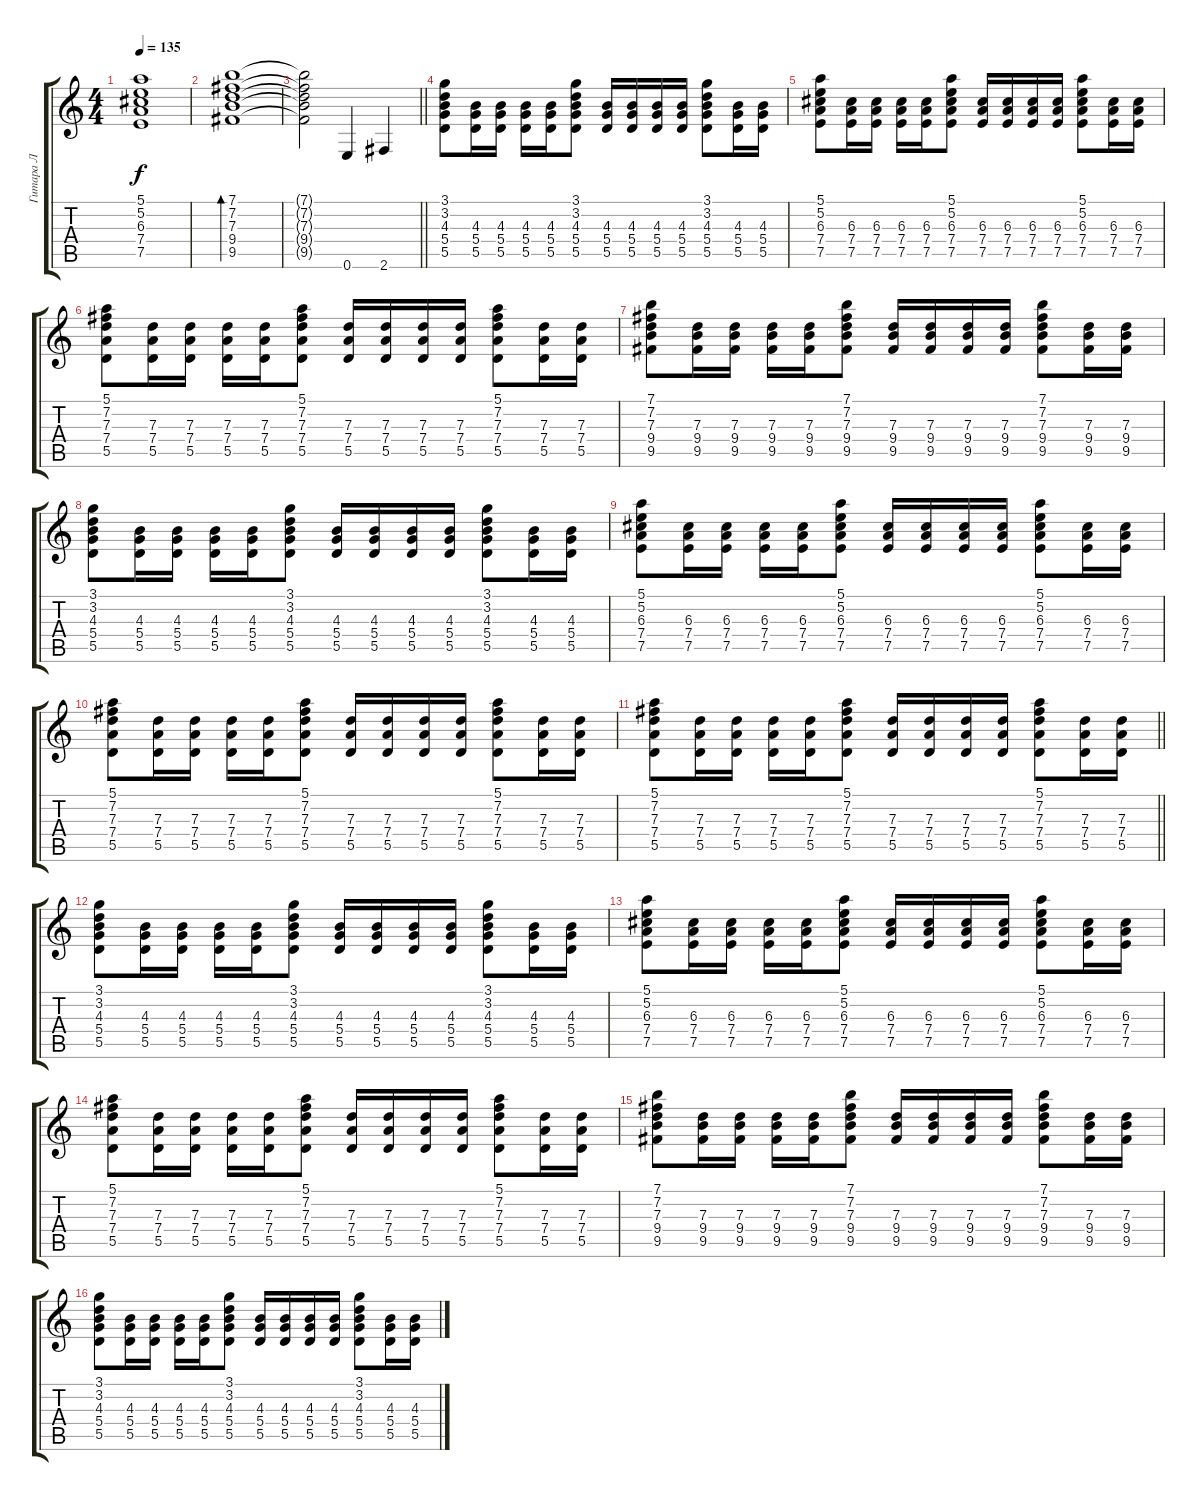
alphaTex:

\track ("Гитара Л" "Гитара Л") {instrument overdrivenguitar}
\staff {score tabs}
\tuning (E4 B3 G3 D3 A2 E2) {hide}
\ts (4 4)
\tempo 135
\clef g2
\ks c
(5.1{t} 5.2{t} 6.3{t} 7.4{t} 7.5{t}).1{dy f} |
(7.1 7.2 7.3 9.4 9.5).1{bd 240} |
\barLineRight lightlight
(7.1{t} 7.2{t} 7.3{t} 9.4{t} 9.5{t}).2 0.6.4 2.6.4 |
\section ("" " ")
(3.1 3.2 4.3 5.4 5.5).8 (4.3 5.4 5.5).16 (4.3 5.4 5.5).16 (4.3 5.4 5.5).16 (4.3 5.4 5.5).16 (3.1 3.2 4.3 5.4 5.5).8 (4.3 5.4 5.5).16 (4.3 5.4 5.5).16 (4.3 5.4 5.5).16 (4.3 5.4 5.5).16 (3.1 3.2 4.3 5.4 5.5).8 (4.3 5.4 5.5).16 (4.3 5.4 5.5).16 |
(5.1 5.2 6.3 7.4 7.5).8 (6.3 7.4 7.5).16 (6.3 7.4 7.5).16 (6.3 7.4 7.5).16 (6.3 7.4 7.5).16 (5.1 5.2 6.3 7.4 7.5).8 (6.3 7.4 7.5).16 (6.3 7.4 7.5).16 (6.3 7.4 7.5).16 (6.3 7.4 7.5).16 (5.1 5.2 6.3 7.4 7.5).8 (6.3 7.4 7.5).16 (6.3 7.4 7.5).16 |
(5.1 7.2 7.3 7.4 5.5).8 (7.3 7.4 5.5).16 (7.3 7.4 5.5).16 (7.3 7.4 5.5).16 (7.3 7.4 5.5).16 (5.1 7.2 7.3 7.4 5.5).8 (7.3 7.4 5.5).16 (7.3 7.4 5.5).16 (7.3 7.4 5.5).16 (7.3 7.4 5.5).16 (5.1 7.2 7.3 7.4 5.5).8 (7.3 7.4 5.5).16 (7.3 7.4 5.5).16 |
(7.1 7.2 7.3 9.4 9.5).8 (7.3 9.4 9.5).16 (7.3 9.4 9.5).16 (7.3 9.4 9.5).16 (7.3 9.4 9.5).16 (7.1 7.2 7.3 9.4 9.5).8 (7.3 9.4 9.5).16 (7.3 9.4 9.5).16 (7.3 9.4 9.5).16 (7.3 9.4 9.5).16 (7.1 7.2 7.3 9.4 9.5).8 (7.3 9.4 9.5).16 (7.3 9.4 9.5).16 |
(3.1 3.2 4.3 5.4 5.5).8 (4.3 5.4 5.5).16 (4.3 5.4 5.5).16 (4.3 5.4 5.5).16 (4.3 5.4 5.5).16 (3.1 3.2 4.3 5.4 5.5).8 (4.3 5.4 5.5).16 (4.3 5.4 5.5).16 (4.3 5.4 5.5).16 (4.3 5.4 5.5).16 (3.1 3.2 4.3 5.4 5.5).8 (4.3 5.4 5.5).16 (4.3 5.4 5.5).16 |
(5.1 5.2 6.3 7.4 7.5).8 (6.3 7.4 7.5).16 (6.3 7.4 7.5).16 (6.3 7.4 7.5).16 (6.3 7.4 7.5).16 (5.1 5.2 6.3 7.4 7.5).8 (6.3 7.4 7.5).16 (6.3 7.4 7.5).16 (6.3 7.4 7.5).16 (6.3 7.4 7.5).16 (5.1 5.2 6.3 7.4 7.5).8 (6.3 7.4 7.5).16 (6.3 7.4 7.5).16 |
(5.1 7.2 7.3 7.4 5.5).8 (7.3 7.4 5.5).16 (7.3 7.4 5.5).16 (7.3 7.4 5.5).16 (7.3 7.4 5.5).16 (5.1 7.2 7.3 7.4 5.5).8 (7.3 7.4 5.5).16 (7.3 7.4 5.5).16 (7.3 7.4 5.5).16 (7.3 7.4 5.5).16 (5.1 7.2 7.3 7.4 5.5).8 (7.3 7.4 5.5).16 (7.3 7.4 5.5).16 |
\barLineRight lightlight
(5.1 7.2 7.3 7.4 5.5).8 (7.3 7.4 5.5).16 (7.3 7.4 5.5).16 (7.3 7.4 5.5).16 (7.3 7.4 5.5).16 (5.1 7.2 7.3 7.4 5.5).8 (7.3 7.4 5.5).16 (7.3 7.4 5.5).16 (7.3 7.4 5.5).16 (7.3 7.4 5.5).16 (5.1 7.2 7.3 7.4 5.5).8 (7.3 7.4 5.5).16 (7.3 7.4 5.5).16 |
\section ("" " ")
(3.1 3.2 4.3 5.4 5.5).8 (4.3 5.4 5.5).16 (4.3 5.4 5.5).16 (4.3 5.4 5.5).16 (4.3 5.4 5.5).16 (3.1 3.2 4.3 5.4 5.5).8 (4.3 5.4 5.5).16 (4.3 5.4 5.5).16 (4.3 5.4 5.5).16 (4.3 5.4 5.5).16 (3.1 3.2 4.3 5.4 5.5).8 (4.3 5.4 5.5).16 (4.3 5.4 5.5).16 |
(5.1 5.2 6.3 7.4 7.5).8 (6.3 7.4 7.5).16 (6.3 7.4 7.5).16 (6.3 7.4 7.5).16 (6.3 7.4 7.5).16 (5.1 5.2 6.3 7.4 7.5).8 (6.3 7.4 7.5).16 (6.3 7.4 7.5).16 (6.3 7.4 7.5).16 (6.3 7.4 7.5).16 (5.1 5.2 6.3 7.4 7.5).8 (6.3 7.4 7.5).16 (6.3 7.4 7.5).16 |
(5.1 7.2 7.3 7.4 5.5).8 (7.3 7.4 5.5).16 (7.3 7.4 5.5).16 (7.3 7.4 5.5).16 (7.3 7.4 5.5).16 (5.1 7.2 7.3 7.4 5.5).8 (7.3 7.4 5.5).16 (7.3 7.4 5.5).16 (7.3 7.4 5.5).16 (7.3 7.4 5.5).16 (5.1 7.2 7.3 7.4 5.5).8 (7.3 7.4 5.5).16 (7.3 7.4 5.5).16 |
(7.1 7.2 7.3 9.4 9.5).8 (7.3 9.4 9.5).16 (7.3 9.4 9.5).16 (7.3 9.4 9.5).16 (7.3 9.4 9.5).16 (7.1 7.2 7.3 9.4 9.5).8 (7.3 9.4 9.5).16 (7.3 9.4 9.5).16 (7.3 9.4 9.5).16 (7.3 9.4 9.5).16 (7.1 7.2 7.3 9.4 9.5).8 (7.3 9.4 9.5).16 (7.3 9.4 9.5).16 |
(3.1 3.2 4.3 5.4 5.5).8 (4.3 5.4 5.5).16 (4.3 5.4 5.5).16 (4.3 5.4 5.5).16 (4.3 5.4 5.5).16 (3.1 3.2 4.3 5.4 5.5).8 (4.3 5.4 5.5).16 (4.3 5.4 5.5).16 (4.3 5.4 5.5).16 (4.3 5.4 5.5).16 (3.1 3.2 4.3 5.4 5.5).8 (4.3 5.4 5.5).16 (4.3 5.4 5.5).16
